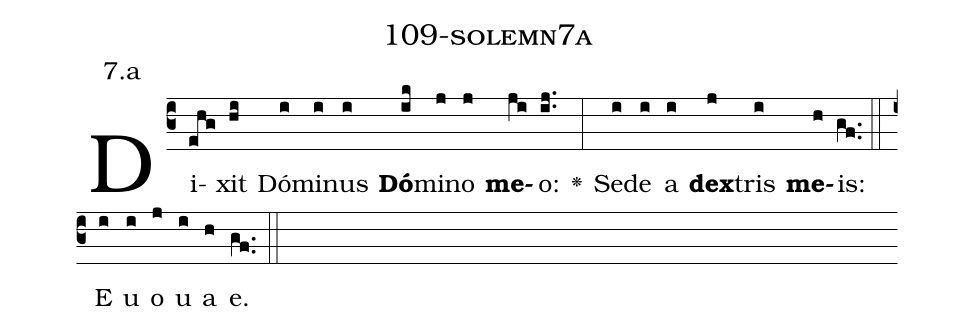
name: 109-solemn7a;
annotation: 7.a;
%%
(c3)Di(ehg)xit(hi) Dó(i)mi(i)nus(i) <b>Dó</b>(ik)mi(j)no(j) <b>me</b>(ji)o:(ij..) <v>\greheightstar</v>(:) Se(i)de(i) a(i) <b>dex</b>(j)tris(i) <b>me</b>(h)is:(gf..) (::) E(i) u(i) o(j) u(i) a(h) e.(gf..) (::)
